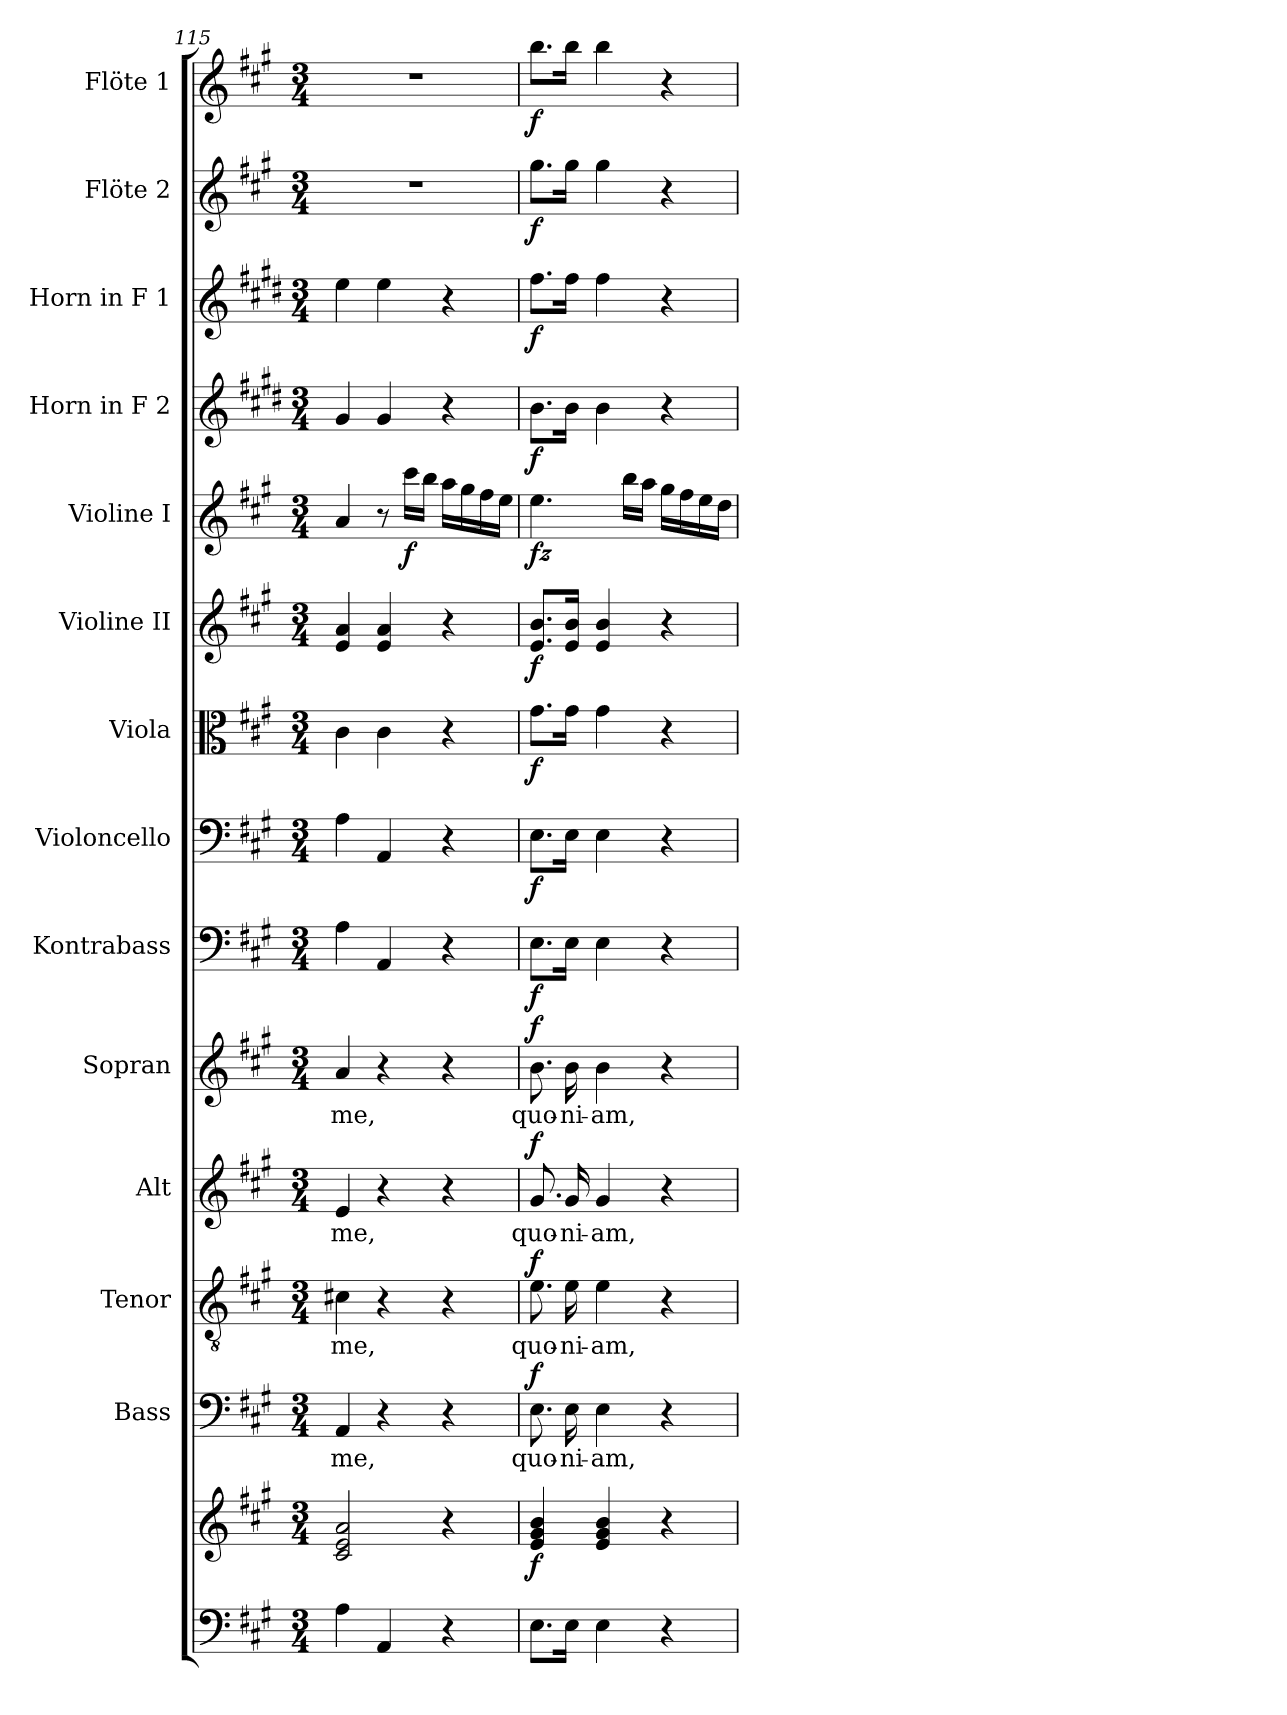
**kern	**kern	**dynam	**kern	**text	**dynam	**kern	**text	**dynam	**kern	**text	**dynam	**kern	**text	**dynam	**kern	**dynam	**kern	**dynam	**kern	**dynam	**kern	**dynam	**kern	**dynam	**kern	**dynam	**kern	**dynam	**kern	**dynam	**kern	**dynam
*part14	*part14	*part14	*part13	*part13	*part13	*part12	*part12	*part12	*part11	*part11	*part11	*part10	*part10	*part10	*part9	*part9	*part8	*part8	*part7	*part7	*part6	*part6	*part5	*part5	*part4	*part4	*part3	*part3	*part2	*part2	*part1	*part1
*staff15	*staff14	*staff14/15	*staff13	*staff13	*staff13	*staff12	*staff12	*staff12	*staff11	*staff11	*staff11	*staff10	*staff10	*staff10	*staff9	*staff9	*staff8	*staff8	*staff7	*staff7	*staff6	*staff6	*staff5	*staff5	*staff4	*staff4	*staff3	*staff3	*staff2	*staff2	*staff1	*staff1
*	*	*	*I"Bass	*	*	*I"Tenor	*	*	*I"Alt	*	*	*I"Sopran	*	*	*I"Kontrabass	*	*I"Violoncello	*	*I"Viola	*	*I"Violine II	*	*I"Violine I	*	*I"Horn in F 2	*	*I"Horn in F 1	*	*I"Flöte 2	*	*I"Flöte 1	*
*	*	*	*I'B.	*	*	*I'T.	*	*	*I'A.	*	*	*I'S.	*	*	*I'Kb.	*	*I'Vc.	*	*I'Vla.	*	*I'Vl. II	*	*I'Vl. I	*	*	*	*	*	*I'Fl. 2	*	*I'Fl. 1	*
!!LO:PB:g=z
*clefF4	*clefG2	*	*clefF4	*	*	*clefGv2	*	*	*clefG2	*	*	*clefG2	*	*	*clefF4	*	*clefF4	*	*clefC3	*	*clefG2	*	*clefG2	*	*clefG2	*	*clefG2	*	*clefG2	*	*clefG2	*
*	*	*	*	*	*	*	*	*	*	*	*	*	*	*	*ITrd7c12	*	*	*	*	*	*	*	*	*	*ITrd4c7	*	*ITrd4c7	*	*	*	*	*
*k[f#c#g#]	*k[f#c#g#]	*	*k[f#c#g#]	*	*	*k[f#c#g#]	*	*	*k[f#c#g#]	*	*	*k[f#c#g#]	*	*	*k[f#c#g#]	*	*k[f#c#g#]	*	*k[f#c#g#]	*	*k[f#c#g#]	*	*k[f#c#g#]	*	*k[f#c#g#]	*	*k[f#c#g#]	*	*k[f#c#g#]	*	*k[f#c#g#]	*
*A:	*A:	*	*A:	*	*	*A:	*	*	*A:	*	*	*A:	*	*	*A:	*	*A:	*	*A:	*	*A:	*	*A:	*	*A:	*	*A:	*	*A:	*	*A:	*
*M3/4	*M3/4	*	*M3/4	*	*	*M3/4	*	*	*M3/4	*	*	*M3/4	*	*	*M3/4	*	*M3/4	*	*M3/4	*	*M3/4	*	*M3/4	*	*M3/4	*	*M3/4	*	*M3/4	*	*M3/4	*
=115	=115	=115	=115	=115	=115	=115	=115	=115	=115	=115	=115	=115	=115	=115	=115	=115	=115	=115	=115	=115	=115	=115	=115	=115	=115	=115	=115	=115	=115	=115	=115	=115
!	!	!	!	!LO:LY:b	!	!	!LO:LY:b	!	!	!LO:LY:b	!	!	!LO:LY:b	!	!	!	!	!	!	!	!	!	!	!	!	!	!	!	!	!	!	!
4A\	2c#/ 2e/ 2a/	.	4AA/	me,	.	4c#X\	me,	.	4e/	me,	.	4a/	me,	.	4AA\	.	4A\	.	4c#\	.	4e/ 4a/	.	4a/	.	4c#/	.	4a\	.	2.r	.	2.r	.
4AA/	.	.	4r	.	.	4r	.	.	4r	.	.	4r	.	.	4AAA/	.	4AA/	.	4c#\	.	4e/ 4a/	.	8r	.	4c#/	.	4a\	.	.	.	.	.
!	!	!	!	!	!	!	!	!	!	!	!	!	!	!	!	!	!	!	!	!	!	!	!	!LO:DY:b	!	!	!	!	!	!	!	!
.	.	.	.	.	.	.	.	.	.	.	.	.	.	.	.	.	.	.	.	.	.	.	16ccc#\LL	f	.	.	.	.	.	.	.	.
.	.	.	.	.	.	.	.	.	.	.	.	.	.	.	.	.	.	.	.	.	.	.	16bb\JJ	.	.	.	.	.	.	.	.	.
4r	4r	.	4r	.	.	4r	.	.	4r	.	.	4r	.	.	4r	.	4r	.	4r	.	4r	.	16aa\LL	.	4r	.	4r	.	.	.	.	.
.	.	.	.	.	.	.	.	.	.	.	.	.	.	.	.	.	.	.	.	.	.	.	16gg#\	.	.	.	.	.	.	.	.	.
.	.	.	.	.	.	.	.	.	.	.	.	.	.	.	.	.	.	.	.	.	.	.	16ff#\	.	.	.	.	.	.	.	.	.
.	.	.	.	.	.	.	.	.	.	.	.	.	.	.	.	.	.	.	.	.	.	.	16ee\JJ	.	.	.	.	.	.	.	.	.
=116	=116	=116	=116	=116	=116	=116	=116	=116	=116	=116	=116	=116	=116	=116	=116	=116	=116	=116	=116	=116	=116	=116	=116	=116	=116	=116	=116	=116	=116	=116	=116	=116
!	!	!LO:DY:b	!	!LO:LY:b	!LO:DY:a	!	!LO:LY:b	!LO:DY:a	!	!LO:LY:b	!LO:DY:a	!	!LO:LY:b	!LO:DY:a	!	!LO:DY:b	!	!LO:DY:b	!	!LO:DY:b	!	!LO:DY:b	!	!LO:DY:b	!	!LO:DY:b	!	!LO:DY:b	!	!LO:DY:b	!	!LO:DY:b
8.E\L	4e/ 4g#/ 4b/	f	8.E\	quo-	f	8.e\	quo-	f	8.g#/	quo-	f	8.b\	quo-	f	8.EE\L	f	8.E\L	f	8.g#\L	f	8.e/ 8.b/L	f	4.ee\	fz	8.e\L	f	8.b\L	f	8.gg#\L	f	8.bb\L	f
!	!	!	!	!LO:LY:b	!	!	!LO:LY:b	!	!	!LO:LY:b	!	!	!LO:LY:b	!	!	!	!	!	!	!	!	!	!	!	!	!	!	!	!	!	!	!
16E\Jk	.	.	16E\	-ni-	.	16e\	-ni-	.	16g#/	-ni-	.	16b\	-ni-	.	16EE\Jk	.	16E\Jk	.	16g#\Jk	.	16e/ 16b/Jk	.	.	.	16e\Jk	.	16b\Jk	.	16gg#\Jk	.	16bb\Jk	.
!	!	!	!	!LO:LY:b	!	!	!LO:LY:b	!	!	!LO:LY:b	!	!	!LO:LY:b	!	!	!	!	!	!	!	!	!	!	!	!	!	!	!	!	!	!	!
4E\	4e/ 4g#/ 4b/	.	4E\	-am,	.	4e\	-am,	.	4g#/	-am,	.	4b\	-am,	.	4EE\	.	4E\	.	4g#\	.	4e/ 4b/	.	.	.	4e\	.	4b\	.	4gg#\	.	4bb\	.
.	.	.	.	.	.	.	.	.	.	.	.	.	.	.	.	.	.	.	.	.	.	.	16bb\LL	.	.	.	.	.	.	.	.	.
.	.	.	.	.	.	.	.	.	.	.	.	.	.	.	.	.	.	.	.	.	.	.	16aa\JJ	.	.	.	.	.	.	.	.	.
4r	4r	.	4r	.	.	4r	.	.	4r	.	.	4r	.	.	4r	.	4r	.	4r	.	4r	.	16gg#\LL	.	4r	.	4r	.	4r	.	4r	.
.	.	.	.	.	.	.	.	.	.	.	.	.	.	.	.	.	.	.	.	.	.	.	16ff#\	.	.	.	.	.	.	.	.	.
.	.	.	.	.	.	.	.	.	.	.	.	.	.	.	.	.	.	.	.	.	.	.	16ee\	.	.	.	.	.	.	.	.	.
.	.	.	.	.	.	.	.	.	.	.	.	.	.	.	.	.	.	.	.	.	.	.	16dd\JJ	.	.	.	.	.	.	.	.	.
=	=	=	=	=	=	=	=	=	=	=	=	=	=	=	=	=	=	=	=	=	=	=	=	=	=	=	=	=	=	=	=	=
*-	*-	*-	*-	*-	*-	*-	*-	*-	*-	*-	*-	*-	*-	*-	*-	*-	*-	*-	*-	*-	*-	*-	*-	*-	*-	*-	*-	*-	*-	*-	*-	*-
